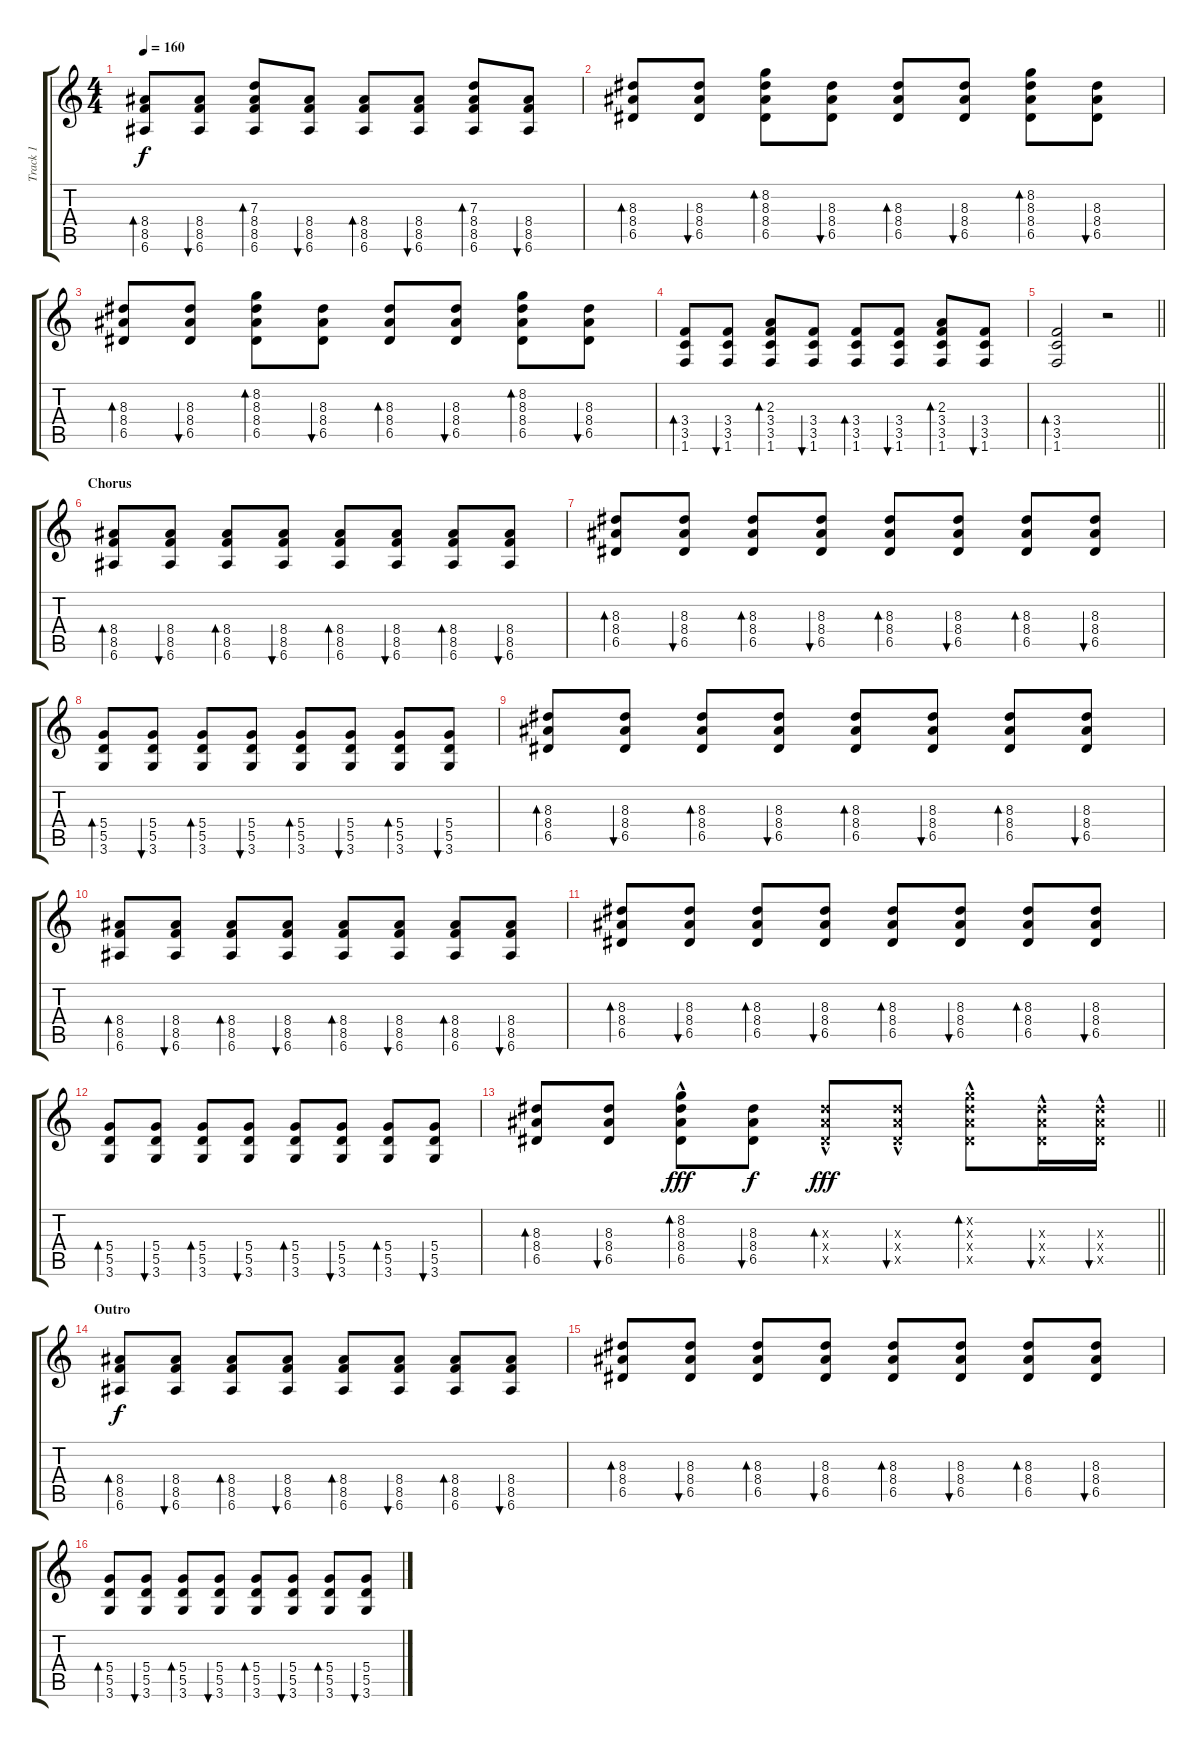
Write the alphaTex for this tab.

\track ("Track 1" "Track 1") {instrument acousticguitarnylon}
\staff {score tabs}
\tuning (E4 B3 G3 D3 A2 E2) {hide}
\ts (4 4)
\tempo 160
\clef g2
\ks c
(8.4 8.5 6.6).8{bd 60 dy f} (8.4 8.5 6.6).8{bu 60} (7.3 8.4 8.5 6.6).8{bd 60} (8.4 8.5 6.6).8{bu 60} (8.4 8.5 6.6).8{bd 60} (8.4 8.5 6.6).8{bu 60} (7.3 8.4 8.5 6.6).8{bd 60} (8.4 8.5 6.6).8{bu 60} |
(8.3 8.4 6.5).8{bd 60} (8.3 8.4 6.5).8{bu 60} (8.2 8.3 8.4 6.5).8{bd 60} (8.3 8.4 6.5).8{bu 60} (8.3 8.4 6.5).8{bd 60} (8.3 8.4 6.5).8{bu 60} (8.2 8.3 8.4 6.5).8{bd 60} (8.3 8.4 6.5).8{bu 60} |
(8.3 8.4 6.5).8{bd 60} (8.3 8.4 6.5).8{bu 60} (8.2 8.3 8.4 6.5).8{bd 60} (8.3 8.4 6.5).8{bu 60} (8.3 8.4 6.5).8{bd 60} (8.3 8.4 6.5).8{bu 60} (8.2 8.3 8.4 6.5).8{bd 60} (8.3 8.4 6.5).8{bu 60} |
(3.4 3.5 1.6).8{bd 60} (3.4 3.5 1.6).8{bu 60} (2.3 3.4 3.5 1.6).8{bd 60} (3.4 3.5 1.6).8{bu 60} (3.4 3.5 1.6).8{bd 60} (3.4 3.5 1.6).8{bu 60} (2.3 3.4 3.5 1.6).8{bd 60} (3.4 3.5 1.6).8{bu 60} |
\barLineRight lightlight
(3.4 3.5 1.6).2{bd 60} r.2 |
\section ("" "Chorus")
(8.4 8.5 6.6).8{bd 60} (8.4 8.5 6.6).8{bu 60} (8.4 8.5 6.6).8{bd 60} (8.4 8.5 6.6).8{bu 60} (8.4 8.5 6.6).8{bd 60} (8.4 8.5 6.6).8{bu 60} (8.4 8.5 6.6).8{bd 60} (8.4 8.5 6.6).8{bu 60} |
(8.3 8.4 6.5).8{bd 60} (8.3 8.4 6.5).8{bu 60} (8.3 8.4 6.5).8{bd 60} (8.3 8.4 6.5).8{bu 60} (8.3 8.4 6.5).8{bd 60} (8.3 8.4 6.5).8{bu 60} (8.3 8.4 6.5).8{bd 60} (8.3 8.4 6.5).8{bu 60} |
(5.4 5.5 3.6).8{bd 60} (5.4 5.5 3.6).8{bu 60} (5.4 5.5 3.6).8{bd 60} (5.4 5.5 3.6).8{bu 60} (5.4 5.5 3.6).8{bd 60} (5.4 5.5 3.6).8{bu 60} (5.4 5.5 3.6).8{bd 60} (5.4 5.5 3.6).8{bu 60} |
(8.3 8.4 6.5).8{bd 60} (8.3 8.4 6.5).8{bu 60} (8.3 8.4 6.5).8{bd 60} (8.3 8.4 6.5).8{bu 60} (8.3 8.4 6.5).8{bd 60} (8.3 8.4 6.5).8{bu 60} (8.3 8.4 6.5).8{bd 60} (8.3 8.4 6.5).8{bu 60} |
(8.4 8.5 6.6).8{bd 60} (8.4 8.5 6.6).8{bu 60} (8.4 8.5 6.6).8{bd 60} (8.4 8.5 6.6).8{bu 60} (8.4 8.5 6.6).8{bd 60} (8.4 8.5 6.6).8{bu 60} (8.4 8.5 6.6).8{bd 60} (8.4 8.5 6.6).8{bu 60} |
(8.3 8.4 6.5).8{bd 60} (8.3 8.4 6.5).8{bu 60} (8.3 8.4 6.5).8{bd 60} (8.3 8.4 6.5).8{bu 60} (8.3 8.4 6.5).8{bd 60} (8.3 8.4 6.5).8{bu 60} (8.3 8.4 6.5).8{bd 60} (8.3 8.4 6.5).8{bu 60} |
(5.4 5.5 3.6).8{bd 60} (5.4 5.5 3.6).8{bu 60} (5.4 5.5 3.6).8{bd 60} (5.4 5.5 3.6).8{bu 60} (5.4 5.5 3.6).8{bd 60} (5.4 5.5 3.6).8{bu 60} (5.4 5.5 3.6).8{bd 60} (5.4 5.5 3.6).8{bu 60} |
\barLineRight lightlight
(8.3 8.4 6.5).8{bd 60} (8.3 8.4 6.5).8{bu 60} (8.2 8.3 8.4 6.5{hac}).8{bd 60 dy fff} (8.3 8.4 6.5).8{bu 60 dy f} (8.3{x} 8.4{hac x} 6.5{x}).8{bd 60 dy fff} (8.3{x} 8.4{hac x} 6.5{x}).8{bu 60} (8.2{x} 8.3{hac x} 8.4{x} 6.5{x}).8{bd 60} (8.3{hac x} 8.4{x} 6.5{x}).16{bu 60} (8.3{hac x} 8.4{x} 6.5{x}).16{bu 60} |
\section ("" "Outro")
(8.4 8.5 6.6).8{bd 60 dy f} (8.4 8.5 6.6).8{bu 60} (8.4 8.5 6.6).8{bd 60} (8.4 8.5 6.6).8{bu 60} (8.4 8.5 6.6).8{bd 60} (8.4 8.5 6.6).8{bu 60} (8.4 8.5 6.6).8{bd 60} (8.4 8.5 6.6).8{bu 60} |
(8.3 8.4 6.5).8{bd 60} (8.3 8.4 6.5).8{bu 60} (8.3 8.4 6.5).8{bd 60} (8.3 8.4 6.5).8{bu 60} (8.3 8.4 6.5).8{bd 60} (8.3 8.4 6.5).8{bu 60} (8.3 8.4 6.5).8{bd 60} (8.3 8.4 6.5).8{bu 60} |
(5.4 5.5 3.6).8{bd 60} (5.4 5.5 3.6).8{bu 60} (5.4 5.5 3.6).8{bd 60} (5.4 5.5 3.6).8{bu 60} (5.4 5.5 3.6).8{bd 60} (5.4 5.5 3.6).8{bu 60} (5.4 5.5 3.6).8{bd 60} (5.4 5.5 3.6).8{bu 60}
